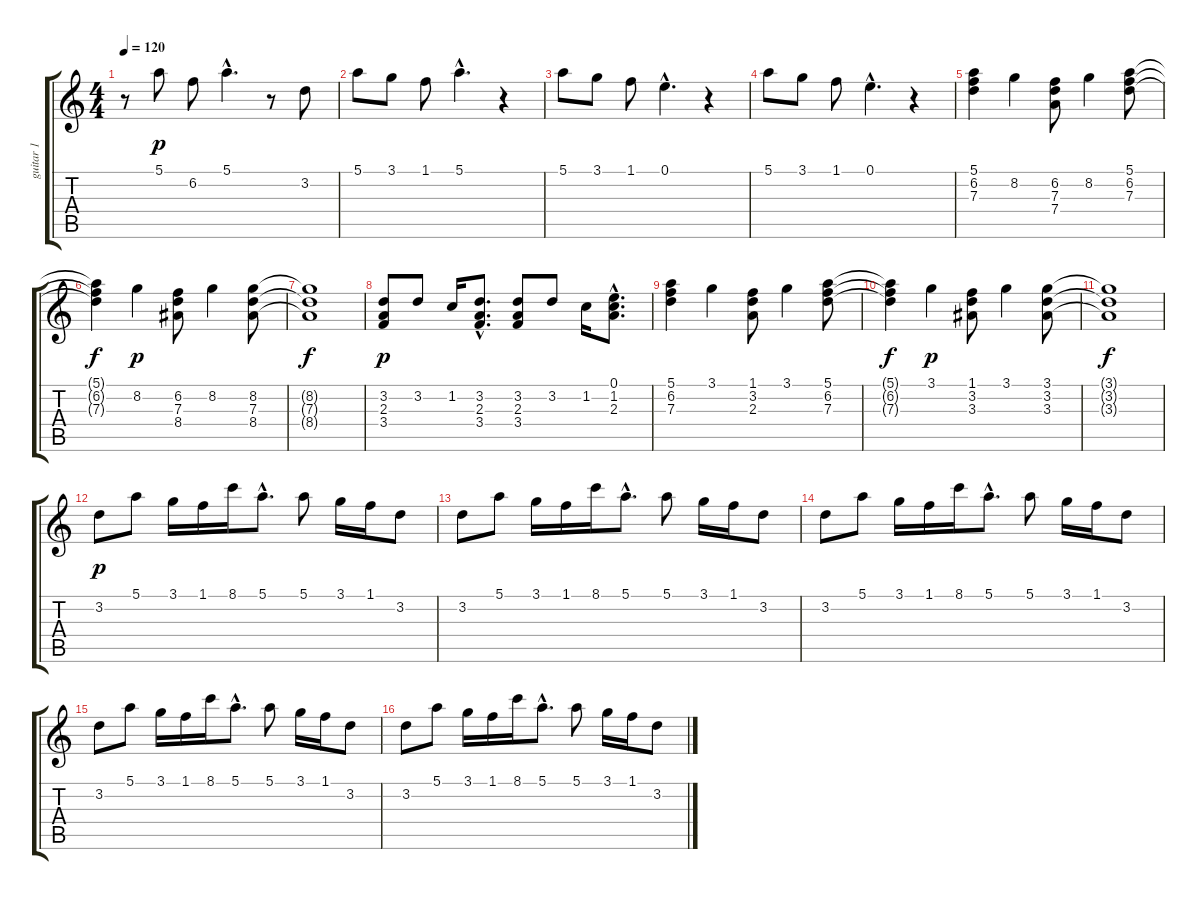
\track ("guitar 1" "guitar 1") {instrument distortionguitar}
\staff {score tabs}
\tuning (E4 B3 G3 D3 A2 E2) {hide}
\ts (4 4)
\tempo 120
\clef g2
\ks c
r.8{dy p} 5.1.8 6.2.8 5.1{hac}.4{d} r.8 3.2.8 |
5.1.8 3.1.8 1.1.8 5.1{hac}.4{d} r.4 |
5.1.8 3.1.8 1.1.8 0.1{hac}.4{d} r.4 |
5.1.8 3.1.8 1.1.8 0.1{hac}.4{d} r.4 |
(5.1 6.2 7.3).4 8.2.4 (6.2 7.3 7.4).8 8.2.4 (5.1 6.2 7.3).8 |
(5.1{t} 6.2{t} 7.3{t}).4{dy f} 8.2.4{dy p} (6.2 7.3 8.4).8 8.2.4 (8.2 7.3 8.4).8 |
(8.2{t} 7.3{t} 8.4{t}).1{dy f} |
(3.2 2.3 3.4).8{dy p} 3.2.8 1.2.16 (3.2{hac} 2.3{hac} 3.4{hac}).8{d} (3.2 2.3 3.4).8 3.2.8 1.2.16 (0.1{hac} 1.2{hac} 2.3{hac}).8{d} |
(5.1 6.2 7.3).4 3.1.4 (1.1 3.2 2.3).8 3.1.4 (5.1 6.2 7.3).8 |
(5.1{t} 6.2{t} 7.3{t}).4{dy f} 3.1.4{dy p} (1.1 3.2 3.3).8 3.1.4 (3.1 3.2 3.3).8 |
(3.1{t} 3.2{t} 3.3{t}).1{dy f} |
3.2.8{dy p} 5.1.8 3.1.16 1.1.16 8.1.16 5.1{hac}.8{d} 5.1.8 3.1.16 1.1.16 3.2.8 |
3.2.8 5.1.8 3.1.16 1.1.16 8.1.16 5.1{hac}.8{d} 5.1.8 3.1.16 1.1.16 3.2.8 |
3.2.8 5.1.8 3.1.16 1.1.16 8.1.16 5.1{hac}.8{d} 5.1.8 3.1.16 1.1.16 3.2.8 |
3.2.8 5.1.8 3.1.16 1.1.16 8.1.16 5.1{hac}.8{d} 5.1.8 3.1.16 1.1.16 3.2.8 |
3.2.8 5.1.8 3.1.16 1.1.16 8.1.16 5.1{hac}.8{d} 5.1.8 3.1.16 1.1.16 3.2.8
